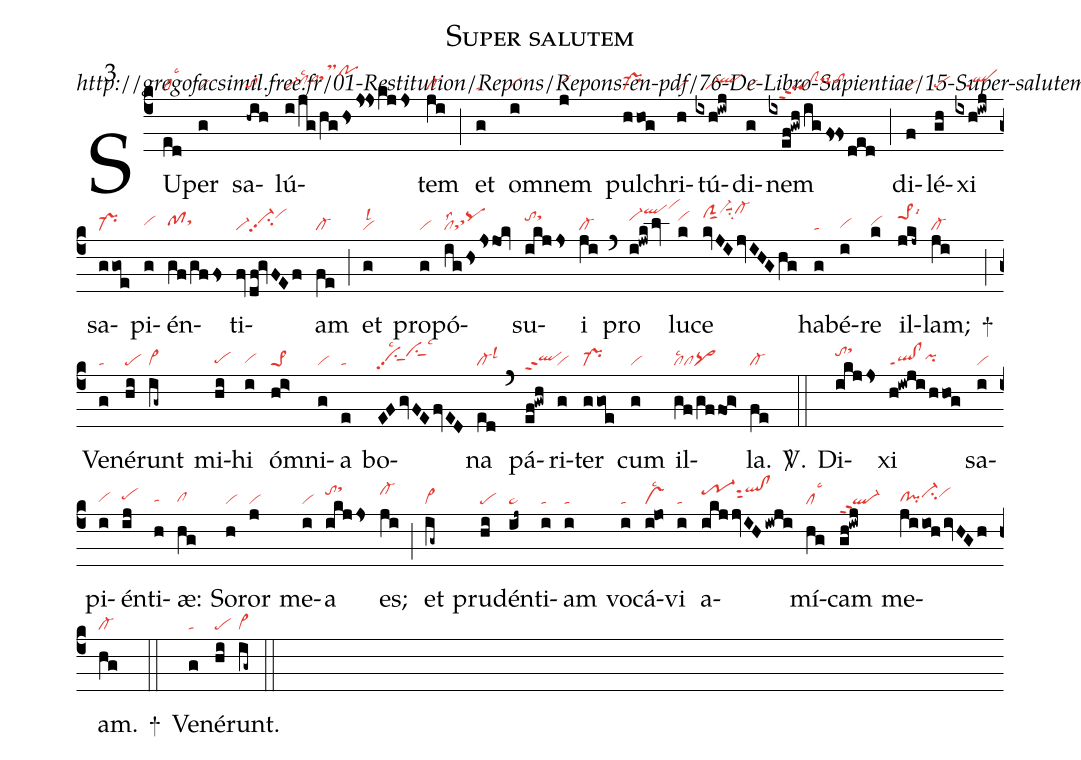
name: Super salutem;
commentary: http://gregofacsimil.free.fr/01-Restitution/Repons/Repons-en-pdf/76-De-Libro-Sapientiae/15-Super-salutem-et-omnem.pdf;
mode: 3;
nabc-lines: 1;
%%
(c4)
SU(ed|cllsc3)per(g|vi) sa(-hih|tohg)lú(i/jg/hghsjs!jskjjs|vi-clhhlsc2clhhtsMhjpohl)tem(ji|cl-) (;)
et(g|ta) om(i|vihg)nem(j|vihh) pul(hhog|pr-)chri(h|vi)tú(ixh!iwj|///vi-qlhi)di(g|vi)nem(ixef!gwh/igfs!fsded|///qippt2clShids-hitohi) (;)
di(f|vi)lé(gh|pehg)xi(ixh!iwj|///qlhgppt1) sa(ggoe|pr-)pi(g|vihh)én(gf/gffs|pfhhsthi)ti(fvdf!gvFEf|vi-vi-hipp2su2vihk)am(fe|cl-) (;)
et(g|vilsl2) pro(g|vi)pó(ighsjsjOk|cllss2sthgsthipqhj)su(ikjjs|tohjsthk)i(ji|cl-) (`)
pro(i!jwk/lv|vi-hjqlhmvihp) lu(k|vihj)ce(kvJIjvIHGhg|clShksut1vi-hmsuu1su2cl-hm) ha(g|ta)bé(i|vihg)re(k|vihh) il(jkj~|pe>1hklsi6)lam;(ji|cl-) +(;)
Ve(g|ta)né(hi|pe)runt(ig~|vi>) mi(hi|pehg)hi(i|vihg) ó(hi>|pe>1)mni(g|vi)a(e|ta) bo(EFgvFEfvED|vihhpp2su1sut1lsc2vihjsu1sut1lsc3)na(ed|cl-lsl3) (`)
pá(ef!gwh|qlhhppt2)ri(g|vi)ter(ggoe|pr-) cum(g|vi) il(gf/gffOg>|cllsc2clpq>)la.(fe|cl-) <sp>V/</sp>.(::)
Di(ikjjs|tohjsthl)xi(h!iwji/hhog|ql!clppt1pihh) sa(i|vi)pi(i|vihg)én(ij|pehh)ti(h|tahg)æ:(hg|clhg) So(h|vi)ror(j|vi) me(i|vi)a(ikjjs|tohjsthl) es;(ji|cl-hj) (;)
et(ig~|vi>) pru(hi|pe)dén(ij~|ta>)ti(i|ta)am(i|ta) vo(i|ta)cá(i!jo|vslsc2)vi(i|ta) a(ikjjvIHiwji|tr-1hjsut2qlhk!clhk)mí(hg|cllsc3)cam(gh!iwj|ql-ppt2) me(jiiohivHGh|clhg!pihgci-hivihi)am.(hg|cl-) +(::)
Ve(g|ta)né(hi|pe)runt.(ig~|vi>) (::)
